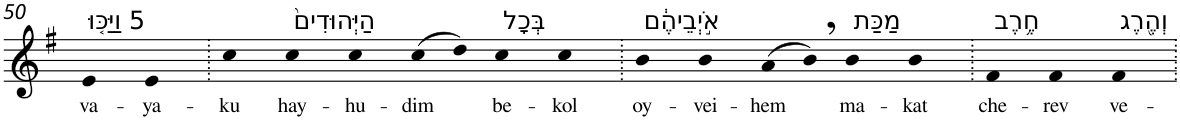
**kern	**text
*part1	*part1
*staff1	*staff1
*I"Piano	*
*I'Pno	*
!!LO:PB:g=z
*clefG2	*
*k[f#]	*
*G:	*
=50	=50
!LO:TX:a:t=5 וַיַּכּ֤וּ	!
!	!LO:LY:b
4e	va-
!	!LO:LY:b
4e	-ya-
=51.	=51.
!	!LO:LY:b
4cc	-ku
!LO:TX:a:t=הַיְּהוּדִים֙	!
!	!LO:LY:b
4cc	hay-
!	!LO:LY:b
4cc	-hu-
!	!LO:LY:b
(>8cc	-dim
8dd)	.
!LO:TX:a:t=בְּכָל	!
!	!LO:LY:b
4cc	be-
!	!LO:LY:b
4cc	-kol
=52.	=52.
!LO:TX:a:t=אֹ֣יְבֵיהֶ֔ם	!
!	!LO:LY:b
4b	oy-
!	!LO:LY:b
4b	-vei-
!	!LO:LY:b
(>8a	-hem
8b,)	.
!LO:TX:a:t=מַכַּת	!
!	!LO:LY:b
4b	ma-
!	!LO:LY:b
4b	-kat
=53.	=53.
!LO:TX:a:t=חֶ֥רֶב	!
!	!LO:LY:b
4f#	che-
!	!LO:LY:b
4f#	-rev
!LO:TX:a:t=וְהֶ֖רֶג	!
!	!LO:LY:b
4f#	ve-
=.	=.
*-	*-
